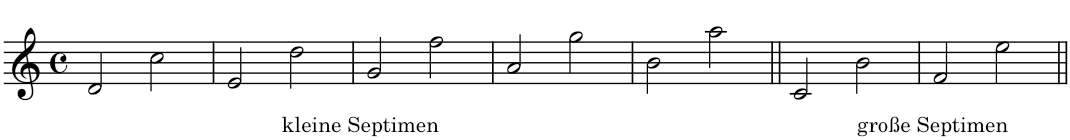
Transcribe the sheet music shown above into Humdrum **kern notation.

**kern
*part1
*staff1
*I"Klavier
*I'Klav.
*clefG2
*k[]
*M4/4
*met(c)
=1
!LO:TX:b:t=kleine Septimen
2d/
2cc\
=2
2e/
2dd\
=3
2g/
2ff\
=4
2a/
2gg\
=5
!LO:TX:b:t=große Septimen
2b\
2aa\
=6||
2c/
2b\
=7
2f/
2ee\
=||
*-
